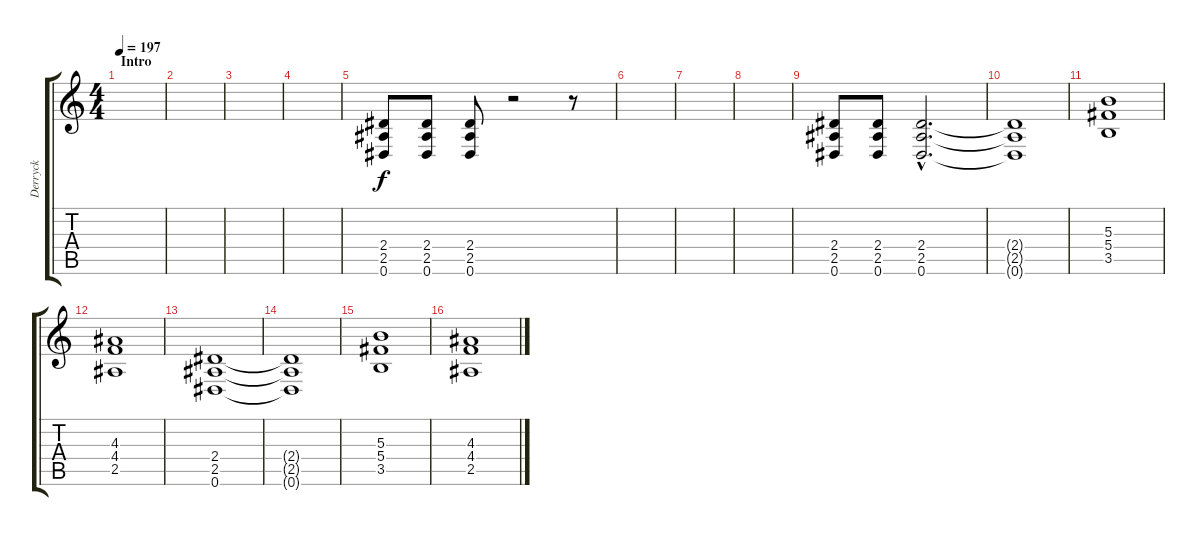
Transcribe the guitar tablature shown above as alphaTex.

\track ("Derryck" "Derryck") {instrument distortionguitar}
\staff {score tabs}
\tuning (Eb4 Bb3 Gb3 Db3 Ab2 Eb2) {hide}
\ts (4 4)
\section ("" "Intro")
\tempo 197
\clef g2
\ks c
|
|
|
|
(2.4 2.5 0.6).8 (2.4 2.5 0.6).8 (2.4 2.5 0.6).8 r.2 r.8 |
|
|
|
(2.4 2.5 0.6).8 (2.4 2.5 0.6).8 (2.4{hac} 2.5{hac} 0.6{hac}).2{d} |
(2.4{t} 2.5{t} 0.6{t}).1 |
(5.3 5.4 3.5).1 |
(4.3 4.4 2.5).1 |
(2.4 2.5 0.6).1 |
(2.4{t} 2.5{t} 0.6{t}).1 |
(5.3 5.4 3.5).1 |
(4.3 4.4 2.5).1
